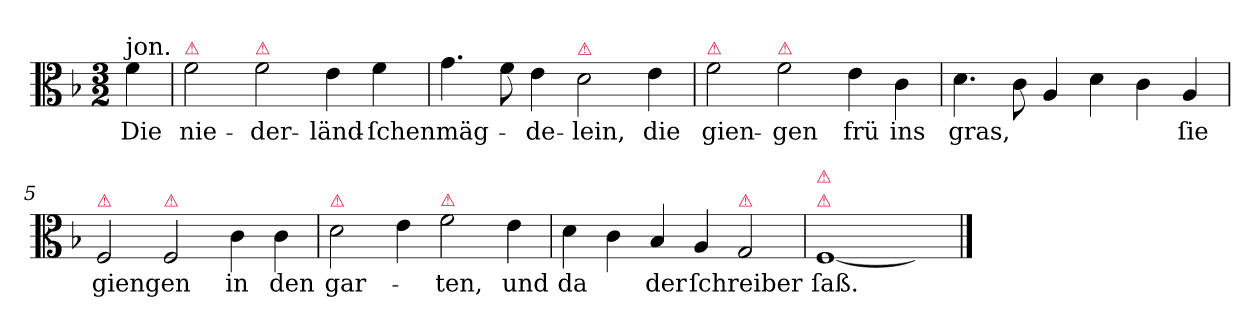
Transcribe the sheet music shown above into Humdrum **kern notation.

**kern	**text
*part1	*part1
*staff1	*staff1
*clefC3	*
*k[b-]	*
*F:ion	*
*M3/2	*
=	=
!LO:TX:a:t=jon.	!
4f	Die
=1	=1
!LO:TX:a:color=crimson:t=⚠	!
2f	nie-
!LO:TX:a:color=crimson:t=⚠	!
2f	-der-
4e	-länd-
4f	-ſchen
=2	=2
4.g	mäg-
8f	.
4e	-de-
!LO:TX:a:color=crimson:t=⚠	!
2d	-lein,
4e	die
=3	=3
!LO:TX:a:color=crimson:t=⚠	!
2f	gien-
!LO:TX:a:color=crimson:t=⚠	!
2f	-gen
4e	frü
4c	ins
=4	=4
4.d	gras,
8c	.
4A	.
4d	.
4c	.
4A	ſie
=5	=5
!LO:TX:a:color=crimson:t=⚠	!
2F	giengen
!LO:TX:a:color=crimson:t=⚠	!
2F	.
4c	in
4c	den
=6	=6
!LO:TX:a:color=crimson:t=⚠	!
2d	gar-
4e	.
!LO:TX:a:color=crimson:t=⚠	!
2f	-ten,
4e	und
=7	=7
4d	da
4c	.
4B-	der
4A	ſchreiber
!LO:TX:a:color=crimson:t=⚠	!
2G	.
=8	=8
!LO:TX:a:color=crimson:t=⚠	!
!LO:TX:a:color=crimson:t=⚠	!
[1F	ſaß.
4Fyy]	.
==	==
*-	*-
